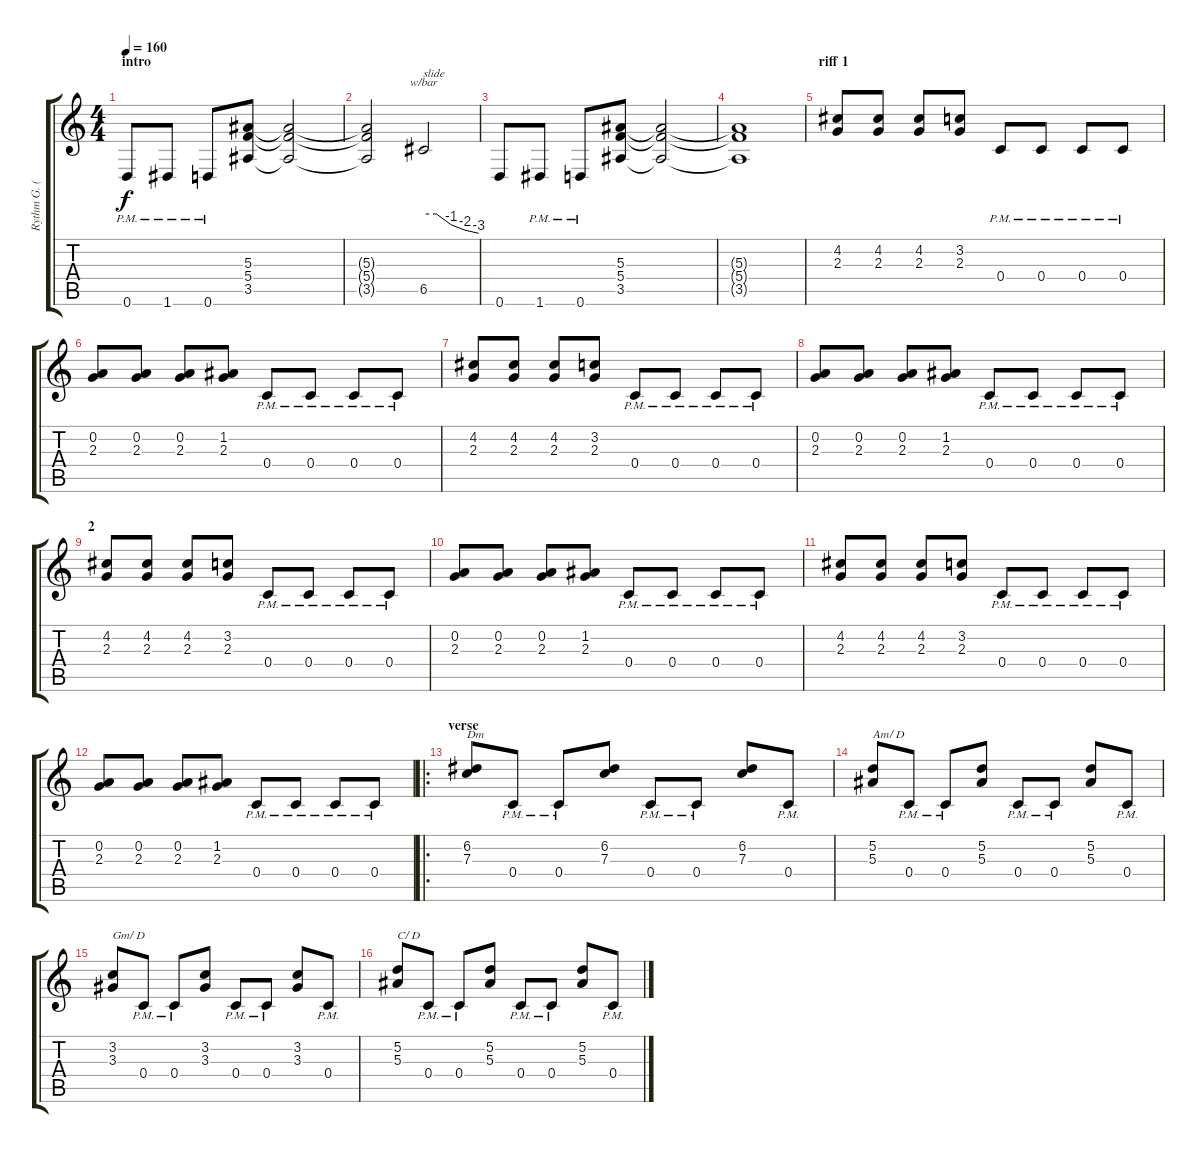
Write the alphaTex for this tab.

\track ("Rythm G. (Sven Fischer)" "Rythm G. (") {instrument distortionguitar}
\staff {score tabs}
\tuning (D4 A3 F3 C3 G2 D2) {hide}
\ts (4 4)
\section ("" "intro")
\tempo 160
\clef g2
\ks c
0.6{pm}.8{dy f balance 0 instrument distortionguitar} 1.6{pm}.8 0.6{pm}.8 (5.3 5.4 3.5).8 (5.3{t} 5.4{t} 3.5{t}).2 |
(5.3{t} 5.4{t} 3.5{t}).2 6.5.2{tbe (custom default 0 0 14 0 30 -4 45 -8 60 -12) txt "slide"} |
0.6.8 1.6{pm}.8 0.6{pm}.8 (5.3 5.4 3.5).8 (5.3{t} 5.4{t} 3.5{t}).2 |
(5.3{t} 5.4{t} 3.5{t}).1 |
\section ("" "riff 1")
(4.2 2.3).8{balance 0} (4.2 2.3).8 (4.2 2.3).8 (3.2 2.3).8 0.4{pm}.8 0.4{pm}.8 0.4{pm}.8 0.4{pm}.8 |
(0.2 2.3).8 (0.2 2.3).8 (0.2 2.3).8 (1.2 2.3).8 0.4{pm}.8 0.4{pm}.8 0.4{pm}.8 0.4{pm}.8 |
(4.2 2.3).8 (4.2 2.3).8 (4.2 2.3).8 (3.2 2.3).8 0.4{pm}.8 0.4{pm}.8 0.4{pm}.8 0.4{pm}.8 |
(0.2 2.3).8 (0.2 2.3).8 (0.2 2.3).8 (1.2 2.3).8 0.4{pm}.8 0.4{pm}.8 0.4{pm}.8 0.4{pm}.8 |
\section ("" "2")
(4.2 2.3).8 (4.2 2.3).8 (4.2 2.3).8 (3.2 2.3).8 0.4{pm}.8 0.4{pm}.8 0.4{pm}.8 0.4{pm}.8 |
(0.2 2.3).8 (0.2 2.3).8 (0.2 2.3).8 (1.2 2.3).8 0.4{pm}.8 0.4{pm}.8 0.4{pm}.8 0.4{pm}.8 |
(4.2 2.3).8 (4.2 2.3).8 (4.2 2.3).8 (3.2 2.3).8 0.4{pm}.8 0.4{pm}.8 0.4{pm}.8 0.4{pm}.8 |
(0.2 2.3).8 (0.2 2.3).8 (0.2 2.3).8 (1.2 2.3).8 0.4{pm}.8 0.4{pm}.8 0.4{pm}.8 0.4{pm}.8 |
\ro
\section ("" "verse")
(6.2 7.3).8{txt "Dm" balance 0} 0.4{pm}.8 0.4{pm}.8 (6.2 7.3).8 0.4{pm}.8 0.4{pm}.8 (6.2 7.3).8 0.4{pm}.8 |
(5.2 5.3).8{txt "Am/ D"} 0.4{pm}.8 0.4{pm}.8 (5.2 5.3).8 0.4{pm}.8 0.4{pm}.8 (5.2 5.3).8 0.4{pm}.8 |
(3.2 3.3).8{txt "Gm/ D"} 0.4{pm}.8 0.4{pm}.8 (3.2 3.3).8 0.4{pm}.8 0.4{pm}.8 (3.2 3.3).8 0.4{pm}.8 |
(5.2 5.3).8{txt "C/ D"} 0.4{pm}.8 0.4{pm}.8 (5.2 5.3).8 0.4{pm}.8 0.4{pm}.8 (5.2 5.3).8 0.4{pm}.8
